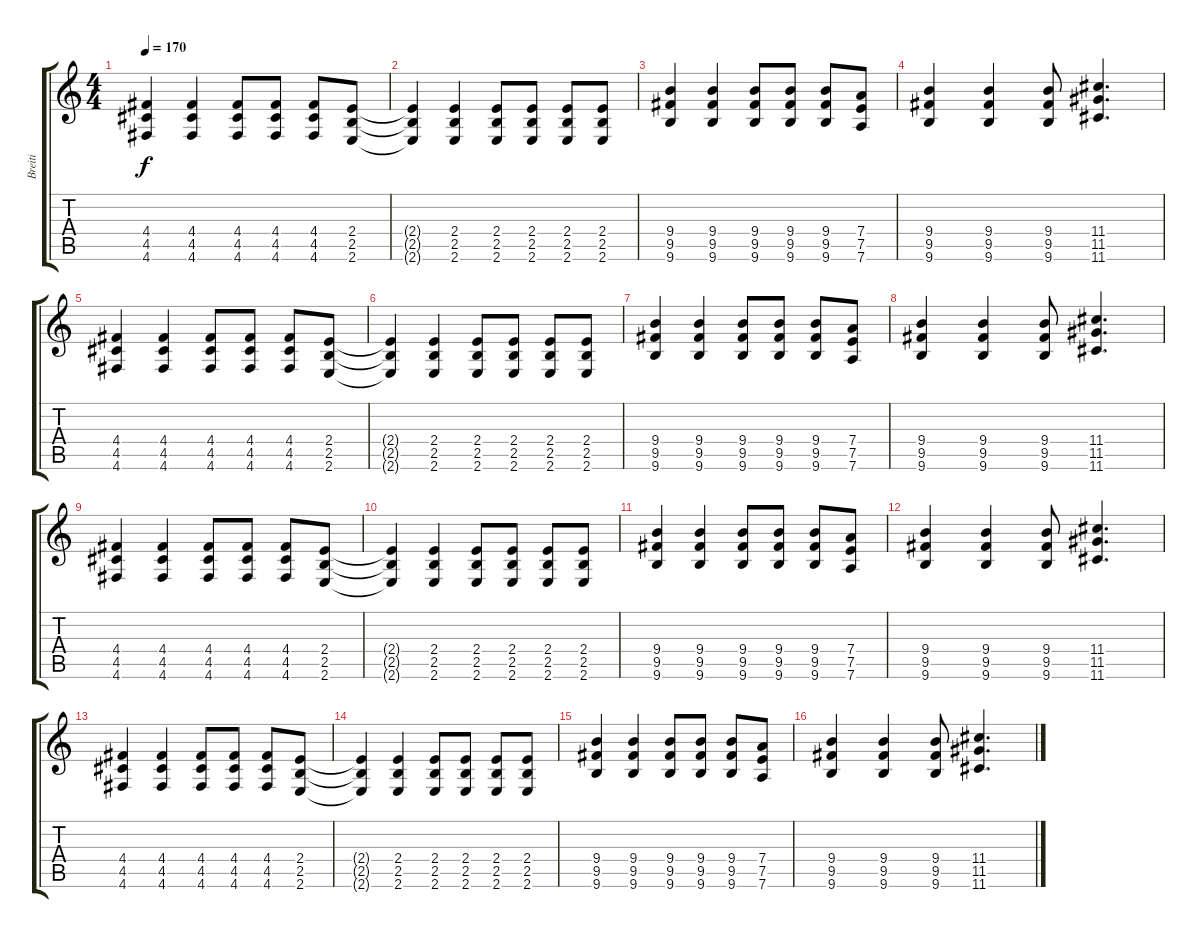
\track ("Breiti" "Breiti") {instrument overdrivenguitar}
\staff {score tabs}
\tuning (E4 B3 G3 D3 A2 D2) {hide}
\ts (4 4)
\tempo 170
\clef g2
\ks c
(4.4 4.5 4.6).4{dy f} (4.4 4.5 4.6).4 (4.4 4.5 4.6).8 (4.4 4.5 4.6).8 (4.4 4.5 4.6).8 (2.4 2.5 2.6).8 |
(2.4{t} 2.5{t} 2.6{t}).4 (2.4 2.5 2.6).4 (2.4 2.5 2.6).8 (2.4 2.5 2.6).8 (2.4 2.5 2.6).8 (2.4 2.5 2.6).8 |
(9.4 9.5 9.6).4 (9.4 9.5 9.6).4 (9.4 9.5 9.6).8 (9.4 9.5 9.6).8 (9.4 9.5 9.6).8 (7.4 7.5 7.6).8 |
(9.4 9.5 9.6).4 (9.4 9.5 9.6).4 (9.4 9.5 9.6).8 (11.4 11.5 11.6).4{d} |
(4.4 4.5 4.6).4 (4.4 4.5 4.6).4 (4.4 4.5 4.6).8 (4.4 4.5 4.6).8 (4.4 4.5 4.6).8 (2.4 2.5 2.6).8 |
(2.4{t} 2.5{t} 2.6{t}).4 (2.4 2.5 2.6).4 (2.4 2.5 2.6).8 (2.4 2.5 2.6).8 (2.4 2.5 2.6).8 (2.4 2.5 2.6).8 |
(9.4 9.5 9.6).4 (9.4 9.5 9.6).4 (9.4 9.5 9.6).8 (9.4 9.5 9.6).8 (9.4 9.5 9.6).8 (7.4 7.5 7.6).8 |
(9.4 9.5 9.6).4 (9.4 9.5 9.6).4 (9.4 9.5 9.6).8 (11.4 11.5 11.6).4{d} |
(4.4 4.5 4.6).4 (4.4 4.5 4.6).4 (4.4 4.5 4.6).8 (4.4 4.5 4.6).8 (4.4 4.5 4.6).8 (2.4 2.5 2.6).8 |
(2.4{t} 2.5{t} 2.6{t}).4 (2.4 2.5 2.6).4 (2.4 2.5 2.6).8 (2.4 2.5 2.6).8 (2.4 2.5 2.6).8 (2.4 2.5 2.6).8 |
(9.4 9.5 9.6).4 (9.4 9.5 9.6).4 (9.4 9.5 9.6).8 (9.4 9.5 9.6).8 (9.4 9.5 9.6).8 (7.4 7.5 7.6).8 |
(9.4 9.5 9.6).4 (9.4 9.5 9.6).4 (9.4 9.5 9.6).8 (11.4 11.5 11.6).4{d} |
(4.4 4.5 4.6).4 (4.4 4.5 4.6).4 (4.4 4.5 4.6).8 (4.4 4.5 4.6).8 (4.4 4.5 4.6).8 (2.4 2.5 2.6).8 |
(2.4{t} 2.5{t} 2.6{t}).4 (2.4 2.5 2.6).4 (2.4 2.5 2.6).8 (2.4 2.5 2.6).8 (2.4 2.5 2.6).8 (2.4 2.5 2.6).8 |
(9.4 9.5 9.6).4 (9.4 9.5 9.6).4 (9.4 9.5 9.6).8 (9.4 9.5 9.6).8 (9.4 9.5 9.6).8 (7.4 7.5 7.6).8 |
(9.4 9.5 9.6).4 (9.4 9.5 9.6).4 (9.4 9.5 9.6).8 (11.4 11.5 11.6).4{d}
